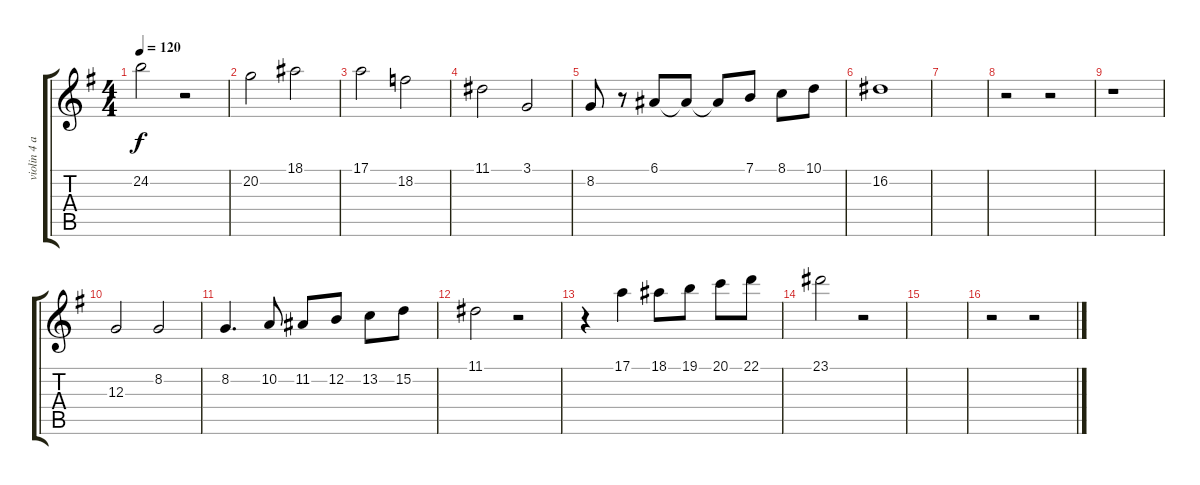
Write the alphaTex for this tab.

\track ("violin 4 agudo" "violin 4 a") {instrument violin}
\staff {score tabs}
\tuning (E4 B3 G3 D3 A2 E2) {hide}
\ts (4 4)
\tempo 120
\clef g2
\ks g
24.2.2{dy f} r.2 |
20.2.2 18.1.2 |
17.1.2 18.2.2 |
11.1.2 3.1.2 |
8.2.8 r.8 6.1.8 6.1{t}.8 6.1{t}.8 7.1.8 8.1.8 10.1.8 |
16.2.1 |
|
r.2 r.2 |
r.1 |
12.3.2 8.2.2 |
8.2.4{d} 10.2.8 11.2.8 12.2.8 13.2.8 15.2.8 |
11.1.2 r.2 |
r.4 17.1.4 18.1.8 19.1.8 20.1.8 22.1.8 |
23.1.2 r.2 |
|
r.2 r.2
